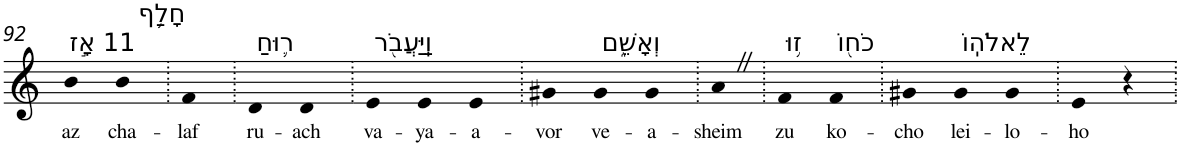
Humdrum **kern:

**kern	**text
*part1	*part1
*staff1	*staff1
*I"Piano	*
*I'Pno	*
!!LO:PB:g=z
*clefG2	*
*k[]	*
=92	=92
!LO:TX:a:t=11 אָ֣ז	!
!	!LO:LY:b
4b	az
!LO:TX:a:t=חָלַ֥ף	!
!	!LO:LY:b
4b	cha-
=93.	=93.
!	!LO:LY:b
4f	-laf
=94.	=94.
!LO:TX:a:t=ר֛וּחַ	!
!	!LO:LY:b
4d	ru-
!	!LO:LY:b
4d	-ach
=95.	=95.
!LO:TX:a:t=וַֽיַּעֲבֹ֖ר	!
!	!LO:LY:b
4e	va-
!	!LO:LY:b
4e	-ya-
!	!LO:LY:b
4e	-a-
=96.	=96.
!	!LO:LY:b
4g#X	-vor
!LO:TX:a:t=וְאָשֵׁ֑ם	!
!	!LO:LY:b
4g#	ve-
!	!LO:LY:b
4g#	-a-
=97.	=97.
!	!LO:LY:b
4aZ	-sheim
=98.	=98.
!LO:TX:a:t=ז֥וּ	!
!	!LO:LY:b
4f	zu
!LO:TX:a:t=כֹח֖וֹ	!
!	!LO:LY:b
4f	ko-
=99.	=99.
!	!LO:LY:b
4g#X	-cho
!LO:TX:a:t=לֵאלֹהֽוֹ	!
!	!LO:LY:b
4g#	lei-
!	!LO:LY:b
4g#	-lo-
=100.	=100.
!	!LO:LY:b
4e	-ho
4r	.
=.	=.
*-	*-
